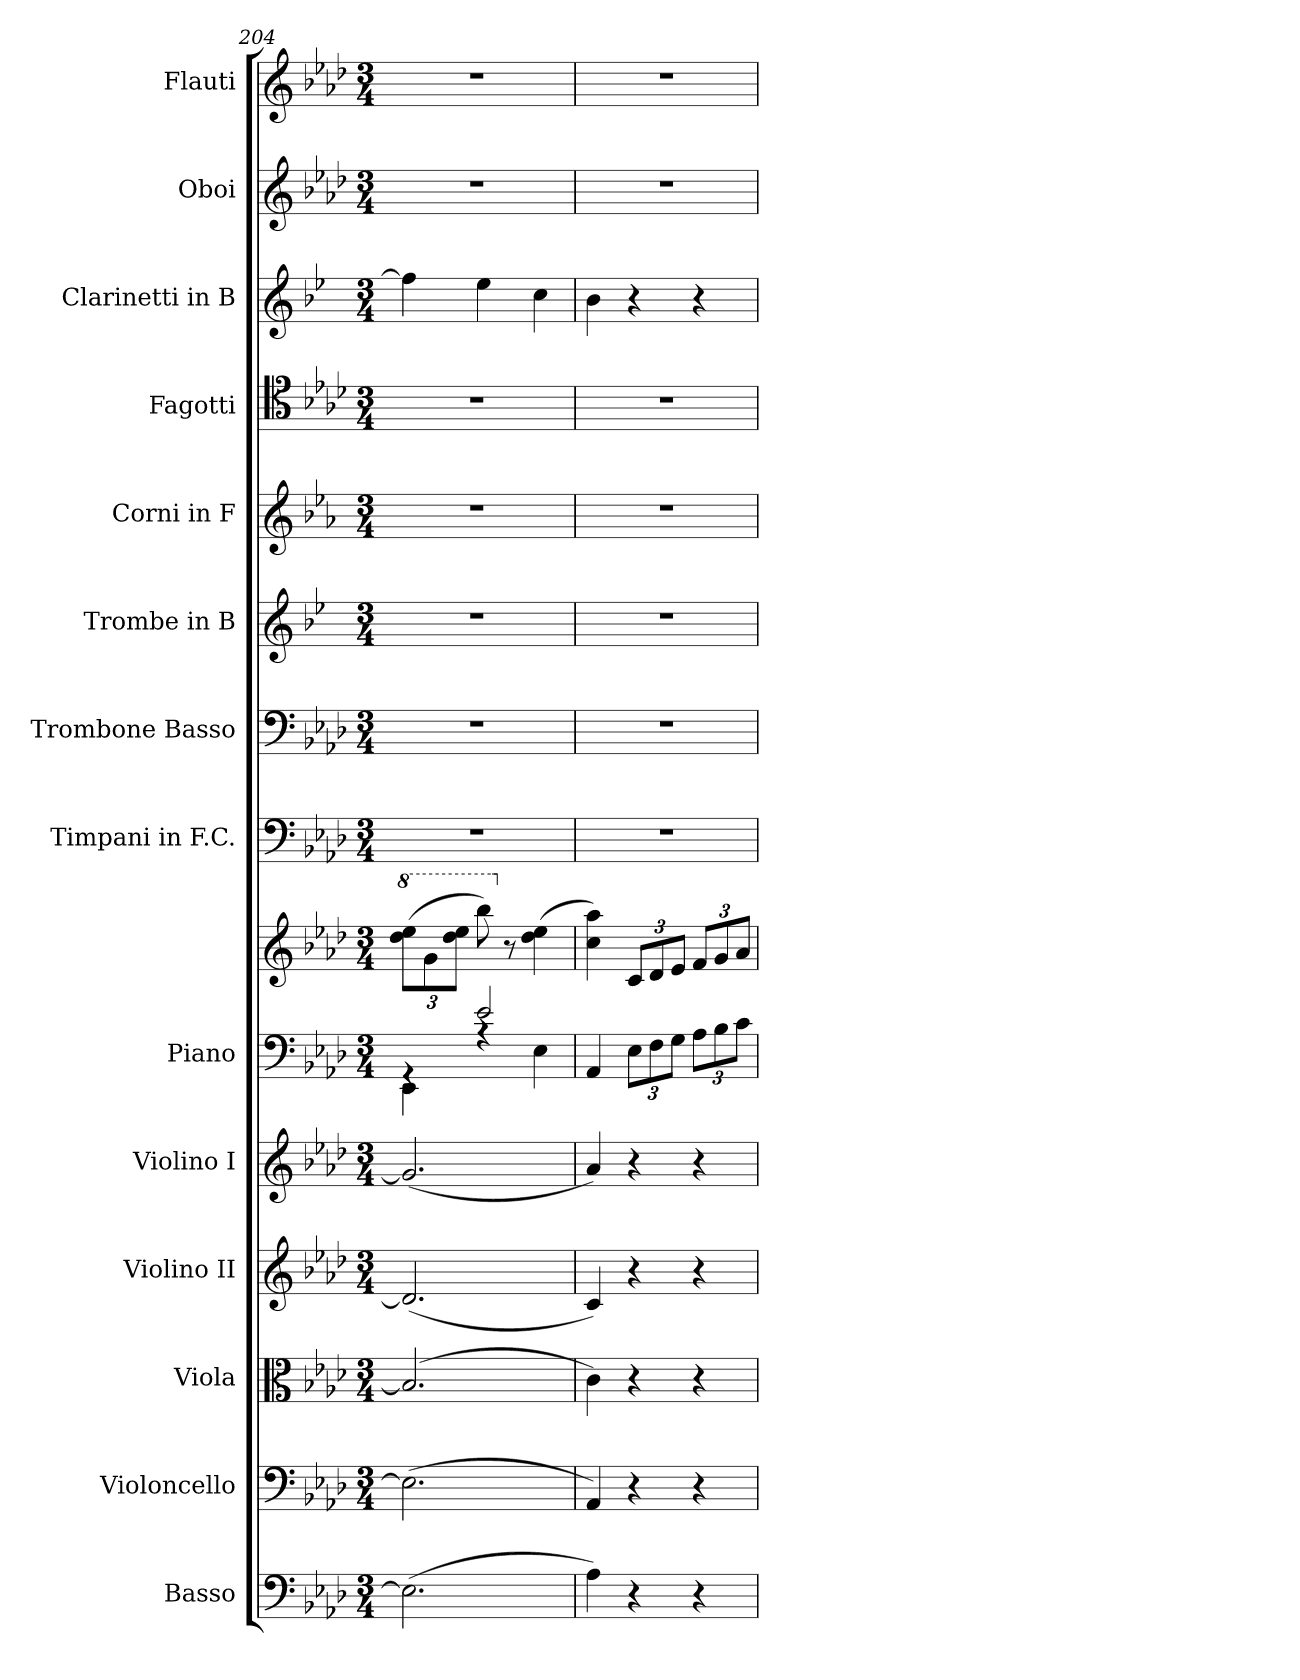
**kern	**kern	**kern	**kern	**kern	**kern	**kern	**kern	**kern	**kern	**kern	**kern	**kern	**kern	**kern
*part14	*part13	*part12	*part11	*part10	*part9	*part9	*part8	*part7	*part6	*part5	*part4	*part3	*part2	*part1
*staff15	*staff14	*staff13	*staff12	*staff11	*staff10	*staff9	*staff8	*staff7	*staff6	*staff5	*staff4	*staff3	*staff2	*staff1
*I"Basso	*I"Violoncello	*I"Viola	*I"Violino II	*I"Violino I	*I"Piano	*	*I"Timpani in F.C.	*I"Trombone Basso	*I"Trombe in B	*I"Corni in F	*I"Fagotti	*I"Clarinetti in B	*I"Oboi	*I"Flauti
*	*	*	*	*	*I'Pno.	*	*I'Timp.	*	*	*	*	*	*I'Ob.	*I'Fl.
*clefF4	*clefF4	*clefC3	*clefG2	*clefG2	*clefF4	*clefG2	*clefF4	*clefF4	*clefG2	*clefG2	*clefC4	*clefG2	*clefG2	*clefG2
*ITrd7c12	*	*	*	*	*	*	*	*	*ITrd1c2	*ITrd4c7	*	*ITrd1c2	*	*
*k[b-e-a-d-]	*k[b-e-a-d-]	*k[b-e-a-d-]	*k[b-e-a-d-]	*k[b-e-a-d-]	*k[b-e-a-d-]	*k[b-e-a-d-]	*k[b-e-a-d-]	*k[b-e-a-d-]	*k[b-e-a-d-]	*k[b-e-a-d-]	*k[b-e-a-d-]	*k[b-e-a-d-]	*k[b-e-a-d-]	*k[b-e-a-d-]
*M3/4	*M3/4	*M3/4	*M3/4	*M3/4	*M3/4	*M3/4	*M3/4	*M3/4	*M3/4	*M3/4	*M3/4	*M3/4	*M3/4	*M3/4
=204	=204	=204	=204	=204	=204	=204	=204	=204	=204	=204	=204	=204	=204	=204
*	*	*	*	*	*^	*	*	*	*	*	*	*	*	*
*	*	*	*	*	*	*	*8va	*	*	*	*	*	*	*	*
*	*	*	*	*	*	*	*Xbrackettup	*	*	*	*	*	*	*	*
(>2.EE-\]	(>2.E-\]	(<2.B-/]	(<2.d-/]	(<2.g/]	4rGG	4EE-\	(>12ddd-\ 12eee-\L	2.r	2.r	2.r	2.r	2.r	4ee-\]	2.r	2.r
.	.	.	.	.	.	.	12gg\	.	.	.	.	.	.	.	.
.	.	.	.	.	.	.	12ddd-\ 12eee-\J	.	.	.	.	.	.	.	.
.	.	.	.	.	2e-/	4rA	8bbb-\)	.	.	.	.	.	4dd-\	.	.
*	*	*	*	*	*	*	*X8va	*	*	*	*	*	*	*	*
.	.	.	.	.	.	.	8r	.	.	.	.	.	.	.	.
.	.	.	.	.	.	4E-\	(>4dd-\ 4ee-\	.	.	.	.	.	4b-\	.	.
*	*	*	*	*	*v	*v	*	*	*	*	*	*	*	*	*
=205	=205	=205	=205	=205	=205	=205	=205	=205	=205	=205	=205	=205	=205	=205
4AA-\)	4AA-/)	4c\)	4c/)	4a-/)	4AA-/	4cc\ 4aa-\)	2.r	2.r	2.r	2.r	2.r	4a-\	2.r	2.r
*	*	*	*	*	*Xbrackettup	*	*	*	*	*	*	*	*	*
4r	4r	4r	4r	4r	12E-\L	12c/L	.	.	.	.	.	4r	.	.
.	.	.	.	.	12F\	12d-/	.	.	.	.	.	.	.	.
.	.	.	.	.	12G\J	12e-/J	.	.	.	.	.	.	.	.
4r	4r	4r	4r	4r	12A-\L	12f/L	.	.	.	.	.	4r	.	.
.	.	.	.	.	12B-\	12g/	.	.	.	.	.	.	.	.
.	.	.	.	.	12c\J	12a-/J	.	.	.	.	.	.	.	.
=	=	=	=	=	=	=	=	=	=	=	=	=	=	=
*-	*-	*-	*-	*-	*-	*-	*-	*-	*-	*-	*-	*-	*-	*-
